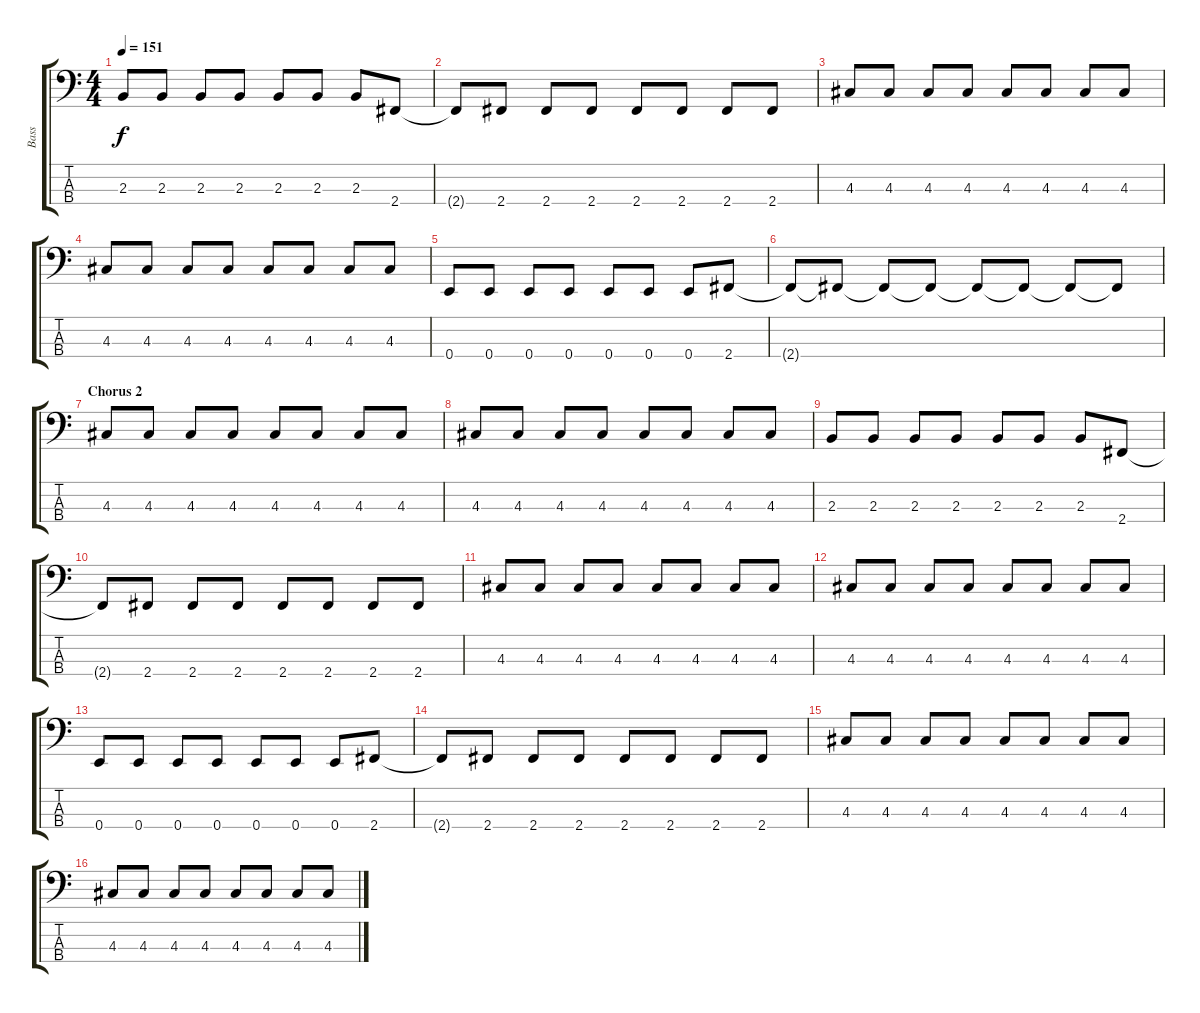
\track ("Bass" "Bass") {instrument electricbasspick}
\staff {score tabs}
\tuning (G2 D2 A1 E1) {hide}
\ts (4 4)
\tempo 151
\clef f4
\ks c
2.3.8{dy f} 2.3.8 2.3.8 2.3.8 2.3.8 2.3.8 2.3.8 2.4.8 |
2.4{t}.8 2.4.8 2.4.8 2.4.8 2.4.8 2.4.8 2.4.8 2.4.8 |
4.3.8 4.3.8 4.3.8 4.3.8 4.3.8 4.3.8 4.3.8 4.3.8 |
4.3.8 4.3.8 4.3.8 4.3.8 4.3.8 4.3.8 4.3.8 4.3.8 |
0.4.8 0.4.8 0.4.8 0.4.8 0.4.8 0.4.8 0.4.8 2.4.8 |
2.4{t}.8{volume 3} 2.4{t}.8 2.4{t}.8 2.4{t}.8 2.4{t}.8 2.4{t}.8 2.4{t}.8 2.4{t}.8 |
\section ("" "Chorus 2")
4.3.8{volume 13} 4.3.8 4.3.8 4.3.8 4.3.8 4.3.8 4.3.8 4.3.8 |
4.3.8 4.3.8 4.3.8 4.3.8 4.3.8 4.3.8 4.3.8 4.3.8 |
2.3.8 2.3.8 2.3.8 2.3.8 2.3.8 2.3.8 2.3.8 2.4.8 |
2.4{t}.8 2.4.8 2.4.8 2.4.8 2.4.8 2.4.8 2.4.8 2.4.8 |
4.3.8 4.3.8 4.3.8 4.3.8 4.3.8 4.3.8 4.3.8 4.3.8 |
4.3.8 4.3.8 4.3.8 4.3.8 4.3.8 4.3.8 4.3.8 4.3.8 |
0.4.8 0.4.8 0.4.8 0.4.8 0.4.8 0.4.8 0.4.8 2.4.8 |
2.4{t}.8 2.4.8 2.4.8 2.4.8 2.4.8 2.4.8 2.4.8 2.4.8 |
4.3.8 4.3.8 4.3.8 4.3.8 4.3.8 4.3.8 4.3.8 4.3.8 |
4.3.8 4.3.8 4.3.8 4.3.8 4.3.8 4.3.8 4.3.8 4.3.8
